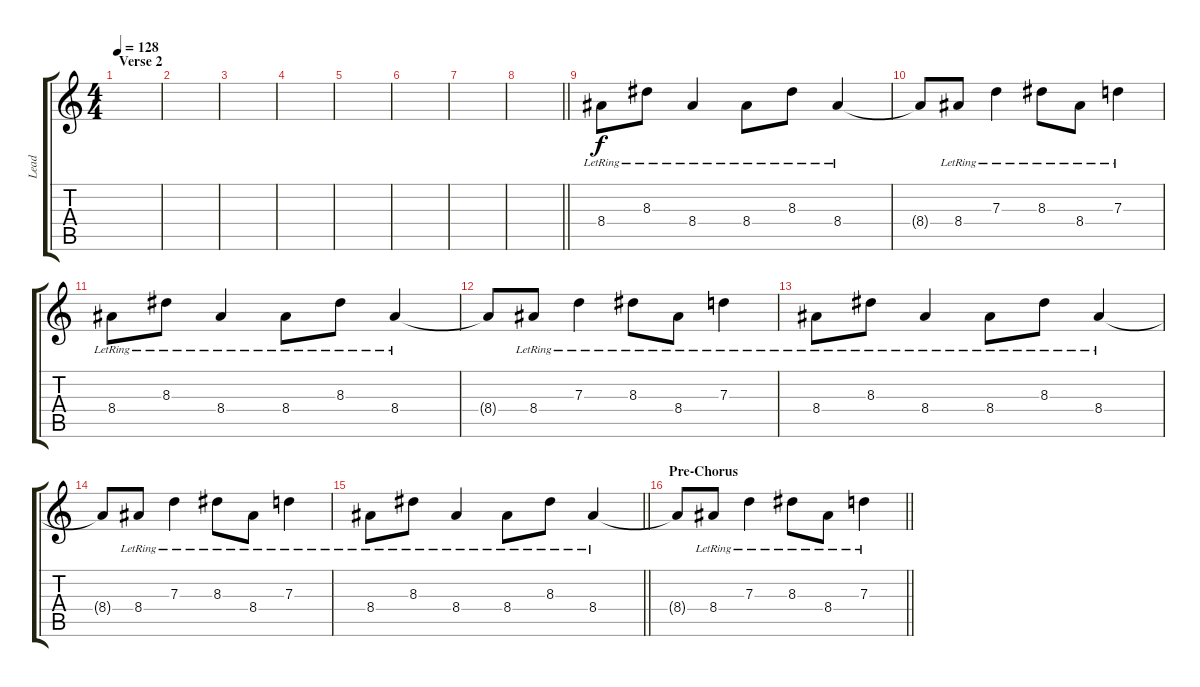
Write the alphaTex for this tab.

\track ("Lead" "Lead") {instrument overdrivenguitar}
\staff {score tabs}
\tuning (E4 B3 G3 D3 A2 D2) {hide}
\ts (4 4)
\section ("" "Verse 2")
\tempo 128
\clef g2
\ks c
|
|
|
|
|
|
|
\barLineRight lightlight
|
8.4{lr}.8 8.3{lr}.8 8.4{lr}.4 8.4{lr}.8 8.3{lr}.8 8.4{lr}.4 |
8.4{t}.8 8.4{lr}.8 7.3{lr}.4 8.3{lr}.8 8.4{lr}.8 7.3{lr}.4 |
8.4{lr}.8 8.3{lr}.8 8.4{lr}.4 8.4{lr}.8 8.3{lr}.8 8.4{lr}.4 |
8.4{t}.8 8.4{lr}.8 7.3{lr}.4 8.3{lr}.8 8.4{lr}.8 7.3{lr}.4 |
8.4{lr}.8 8.3{lr}.8 8.4{lr}.4 8.4{lr}.8 8.3{lr}.8 8.4{lr}.4 |
8.4{t}.8 8.4{lr}.8 7.3{lr}.4 8.3{lr}.8 8.4{lr}.8 7.3{lr}.4 |
\barLineRight lightlight
8.4{lr}.8 8.3{lr}.8 8.4{lr}.4 8.4{lr}.8 8.3{lr}.8 8.4{lr}.4 |
\section ("" "Pre-Chorus")
\barLineRight lightlight
8.4{t}.8 8.4{lr}.8 7.3{lr}.4 8.3{lr}.8 8.4{lr}.8 7.3{lr}.4
